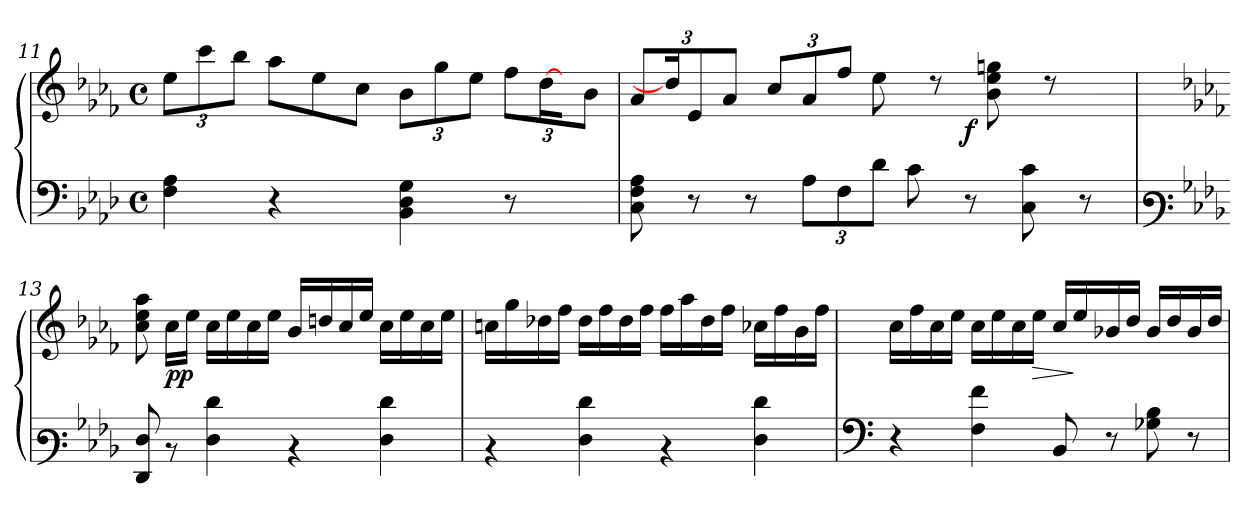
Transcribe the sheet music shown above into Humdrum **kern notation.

**kern	**kern	**dynam
*part1	*part1	*part1
*staff2	*staff1	*staff1/2
*clefF4	*clefG3	*
*k[b-e-a-d-]	*k[b-e-a-d-]	*
*M4/4	*M4/4	*
*met(c)	*met(c)	*
=11	=11	=11
4F\ 4A-\	12cc\L	.
.	12aa-\	.
.	12gg\J	.
4r	8ff\L	.
.	8cc\	.
8ryy	8a-\J	.
4BB-\ 4D-\ 4G\	12g\L	.
.	12ee-\	.
.	12cc\J	.
8r	12dd-\L	.
.	[24b-\	.
8ryy	24ryy	.
.	12g\J	.
=12	=12	=12
*	*^	*
8C\ 8F\ 8A-\	12f/L	2.ryy	.
.	24b-\]	.	.
8r	12c/	.	.
.	12f/J	.	.
8r	.	.	.
.	12a-/L	.	.
12A-\L	12f/	.	.
12F\	12dd-/J	.	.
12d-\J	8cc\	.	.
8c\	.	.	.
.	8rb	.	.
!	!	!	!LO:DY:b
8r	.	4.ryy	f
.	8g\ 8cc\ 8een\	.	.
8C\ 8c\	.	.	.
.	8rb	.	.
8r	.	.	.
.	12ryy	.	.
*	*v	*v	*
!!LO:PB:g=z
=13	=13	=13
*clefF3	*	*
*k[b-e-a-d-]	*k[b-e-a-d-]	*
8FF/ 8F/	8a-\ 8cc\ 8ff\	.
!	!	!LO:DY:b
8rD	16a-\LL	pp
.	16cc\JJ	.
4F\ 4f\	16a-\LL	.
.	16cc\	.
.	16a-\	.
.	16cc\JJ	.
4rD	16g/LL	.
.	16bn/	.
.	16a-/	.
.	16cc/JJ	.
4F\ 4f\	16a-\LL	.
.	16cc\	.
.	16a-\	.
.	16cc\JJ	.
=14	=14	=14
4rD	16an\LL	.
.	16ee-\	.
.	16b-X\	.
.	16dd-\JJ	.
4F\ 4f\	16b-\LL	.
.	16dd-\	.
.	16b-\	.
.	16dd-\JJ	.
4rD	16dd-\LL	.
.	16ff\	.
.	16b-\	.
.	16dd-\JJ	.
4F\ 4f\	16a-X\LL	.
.	16dd-\	.
.	16g\	.
.	16dd-\JJ	.
!!LO:LB:g=z
=15	=15	=15
*clefF4	*	*
4r	16a-\LL	.
.	16dd-\	.
.	16a-\	.
.	16cc\JJ	.
4F\ 4f\	16a-\LL	.
.	16cc\	.
.	16a-\	.
!	!	!LO:HP:b
.	16cc\JJ	>
8BB-/	16a-/LL	.
.	16cc/	]
8r	16g-X/	.
.	16b-/JJ	.
8G-X\ 8B-\	16g-/LL	.
.	16b-/	.
8r	16g-/	.
.	16b-/JJ	.
=	=	=
*-	*-	*-
